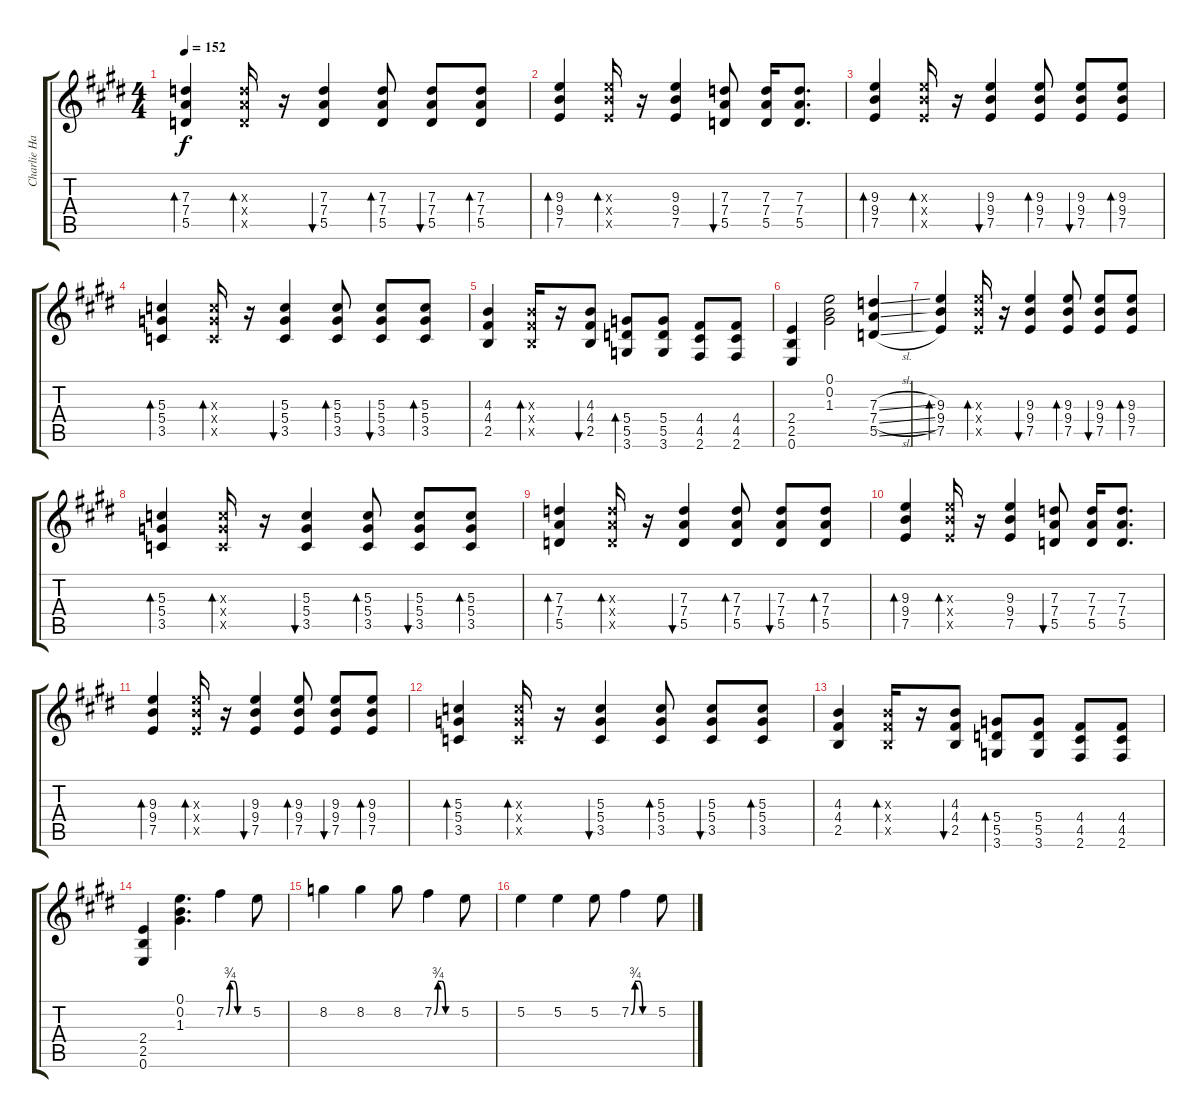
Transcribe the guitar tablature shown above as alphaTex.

\track ("Charlie Hargrett Guitar" "Charlie Ha") {instrument overdrivenguitar}
\staff {score tabs}
\tuning (E4 B3 G3 D3 A2 E2) {hide}
\ts (4 4)
\tempo 152
\clef g2
\ks c#minor
(7.3 7.4 5.5).4{bd 60 dy f} (7.3{x} 7.4{x} 5.5{x}).16{bd 60} r.16 (7.3 7.4 5.5).4{bu 60} (7.3 7.4 5.5).8{bd 60} (7.3 7.4 5.5).8{bu 60} (7.3 7.4 5.5).8{bd 60} |
(9.3 9.4 7.5).4{bd 60} (9.3{x} 9.4{x} 7.5{x}).16{bd 60} r.16 (9.3 9.4 7.5).4 (7.3 7.4 5.5).8{bu 60} (7.3 7.4 5.5).16 (7.3 7.4 5.5).8{d} |
(9.3 9.4 7.5).4{bd 60} (9.3{x} 9.4{x} 7.5{x}).16{bd 60} r.16 (9.3 9.4 7.5).4{bu 60} (9.3 9.4 7.5).8{bd 60} (9.3 9.4 7.5).8{bu 60} (9.3 9.4 7.5).8{bd 60} |
(5.3 5.4 3.5).4{bd 60} (5.3{x} 5.4{x} 3.5{x}).16{bd 60} r.16 (5.3 5.4 3.5).4{bu 60} (5.3 5.4 3.5).8{bd 60} (5.3 5.4 3.5).8{bu 60} (5.3 5.4 3.5).8{bd 60} |
(4.3 4.4 2.5).4 (4.3{x} 4.4{x} 2.5{x}).16{bd 60} r.16 (4.3 4.4 2.5).8{bu 60} (5.4 5.5 3.6).8{bd 60} (5.4 5.5 3.6).8 (4.4 4.5 2.6).8 (4.4 4.5 2.6).8 |
(2.4 2.5 0.6).4 (0.1 0.2 1.3).2 (7.3{sl} 7.4{sl} 5.5{sl}).4 |
(9.3 9.4 7.5).4{bd 60} (9.3{x} 9.4{x} 7.5{x}).16{bd 60} r.16 (9.3 9.4 7.5).4{bu 60} (9.3 9.4 7.5).8{bd 60} (9.3 9.4 7.5).8{bu 60} (9.3 9.4 7.5).8{bd 60} |
(5.3 5.4 3.5).4{bd 60} (5.3{x} 5.4{x} 3.5{x}).16{bd 60} r.16 (5.3 5.4 3.5).4{bu 60} (5.3 5.4 3.5).8{bd 60} (5.3 5.4 3.5).8{bu 60} (5.3 5.4 3.5).8{bd 60} |
(7.3 7.4 5.5).4{bd 60} (7.3{x} 7.4{x} 5.5{x}).16{bd 60} r.16 (7.3 7.4 5.5).4{bu 60} (7.3 7.4 5.5).8{bd 60} (7.3 7.4 5.5).8{bu 60} (7.3 7.4 5.5).8{bd 60} |
(9.3 9.4 7.5).4{bd 60} (9.3{x} 9.4{x} 7.5{x}).16{bd 60} r.16 (9.3 9.4 7.5).4 (7.3 7.4 5.5).8{bu 60} (7.3 7.4 5.5).16 (7.3 7.4 5.5).8{d} |
(9.3 9.4 7.5).4{bd 60} (9.3{x} 9.4{x} 7.5{x}).16{bd 60} r.16 (9.3 9.4 7.5).4{bu 60} (9.3 9.4 7.5).8{bd 60} (9.3 9.4 7.5).8{bu 60} (9.3 9.4 7.5).8{bd 60} |
(5.3 5.4 3.5).4{bd 60} (5.3{x} 5.4{x} 3.5{x}).16{bd 60} r.16 (5.3 5.4 3.5).4{bu 60} (5.3 5.4 3.5).8{bd 60} (5.3 5.4 3.5).8{bu 60} (5.3 5.4 3.5).8{bd 60} |
(4.3 4.4 2.5).4 (4.3{x} 4.4{x} 2.5{x}).16{bd 60} r.16 (4.3 4.4 2.5).8{bu 60} (5.4 5.5 3.6).8{bd 60} (5.4 5.5 3.6).8 (4.4 4.5 2.6).8 (4.4 4.5 2.6).8 |
(2.4 2.5 0.6).4 (0.1 0.2 1.3).4{d} 7.2{be (custom 0 0 10 3 20 3 30 0 60 0)}.4{volume 13 balance 0} 5.2.8 |
8.2.4 8.2.4 8.2.8 7.2{be (custom 0 0 10 3 20 3 30 0 60 0)}.4 5.2.8 |
5.2.4 5.2.4 5.2.8 7.2{be (custom 0 0 10 3 20 3 30 0 60 0)}.4 5.2.8
